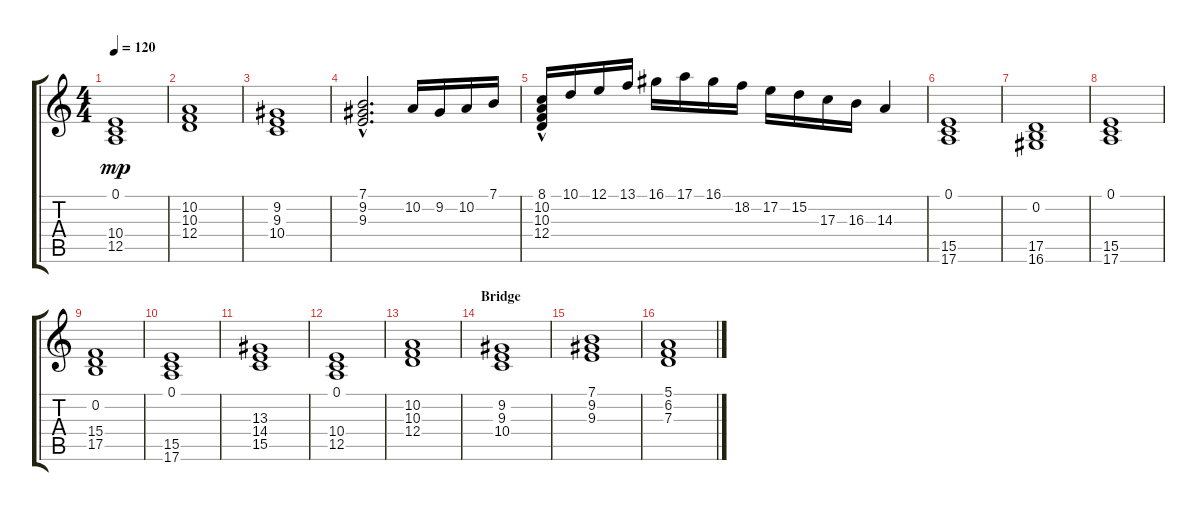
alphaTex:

\track "" {instrument choiraahs}
\staff {score tabs}
\tuning (E4 B3 G3 D3 A2 E2) {hide}
\ts (4 4)
\tempo 120
\clef g2
\ks c
(0.1 10.4 12.5).1{dy mp} |
(10.2 10.3 12.4).1 |
(9.2 9.3 10.4).1 |
(7.1{hac} 9.2{hac} 9.3).2{d} 10.2.16 9.2.16 10.2.16 7.1.16 |
(8.1 10.2{hac} 10.3 12.4).16 10.1.16 12.1.16 13.1.16 16.1.16 17.1.16 16.1.16 18.2.16 17.2.16 15.2.16 17.3.16 16.3.16 14.3.4 |
(0.1 15.5 17.6).1 |
(0.2 17.5 16.6).1 |
(0.1 15.5 17.6).1 |
(0.2 15.4 17.5).1 |
(0.1 15.5 17.6).1 |
(13.3 14.4 15.5).1 |
(0.1 10.4 12.5).1 |
(10.2 10.3 12.4).1 |
\section ("" "Bridge")
(9.2 9.3 10.4).1 |
(7.1 9.2 9.3).1 |
(5.1 6.2 7.3).1
